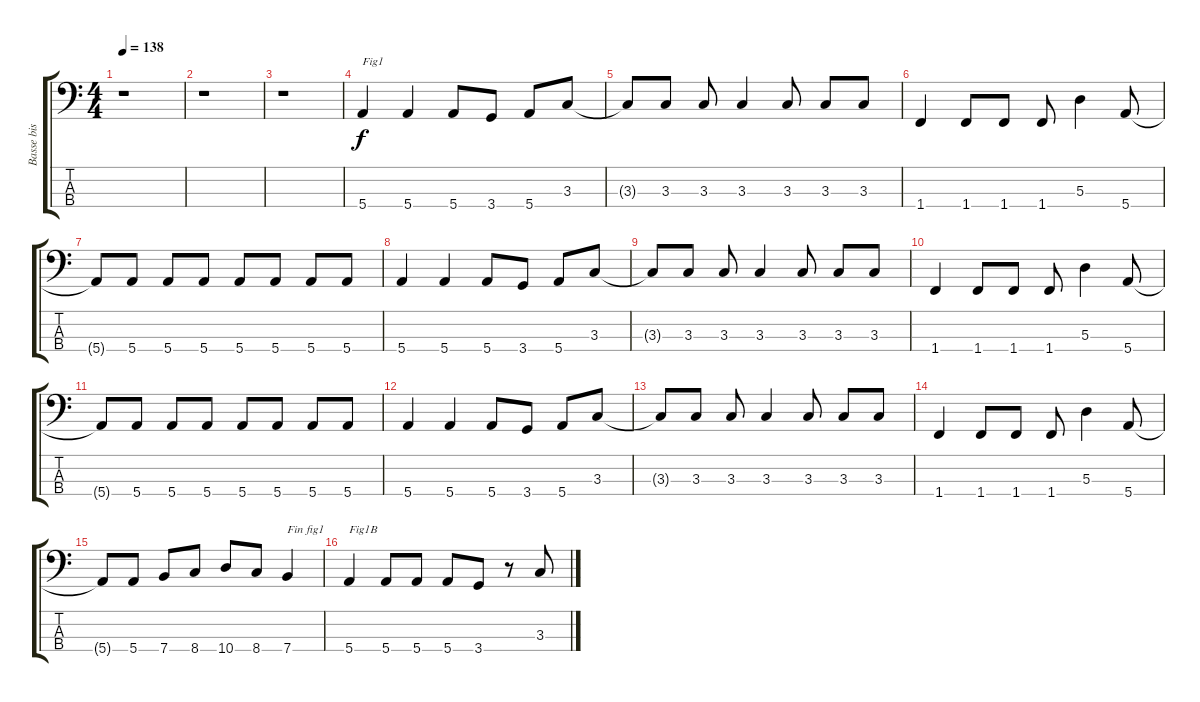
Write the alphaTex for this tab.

\track ("Basse bis" "Basse bis") {instrument distortionguitar}
\staff {score tabs}
\tuning (G2 D2 A1 E1) {hide}
\ts (4 4)
\tempo 138
\clef f4
\ks c
r.1{dy f instrument distortionguitar} |
r.1 |
r.1 |
5.4.4{txt "Fig1"} 5.4.4 5.4.8 3.4.8 5.4.8 3.3.8 |
3.3{t}.8 3.3.8 3.3.8 3.3.4 3.3.8 3.3.8 3.3.8 |
1.4.4 1.4.8 1.4.8 1.4.8 5.3.4 5.4.8 |
5.4{t}.8 5.4.8 5.4.8 5.4.8 5.4.8 5.4.8 5.4.8 5.4.8 |
5.4.4 5.4.4 5.4.8 3.4.8 5.4.8 3.3.8 |
3.3{t}.8 3.3.8 3.3.8 3.3.4 3.3.8 3.3.8 3.3.8 |
1.4.4 1.4.8 1.4.8 1.4.8 5.3.4 5.4.8 |
5.4{t}.8 5.4.8 5.4.8 5.4.8 5.4.8 5.4.8 5.4.8 5.4.8 |
5.4.4 5.4.4 5.4.8 3.4.8 5.4.8 3.3.8 |
3.3{t}.8 3.3.8 3.3.8 3.3.4 3.3.8 3.3.8 3.3.8 |
1.4.4 1.4.8 1.4.8 1.4.8 5.3.4 5.4.8 |
5.4{t}.8 5.4.8 7.4.8 8.4.8 10.4.8 8.4.8 7.4.4{txt "Fin fig1"} |
5.4.4{txt "Fig1B"} 5.4.8 5.4.8 5.4.8 3.4.8 r.8 3.3.8
